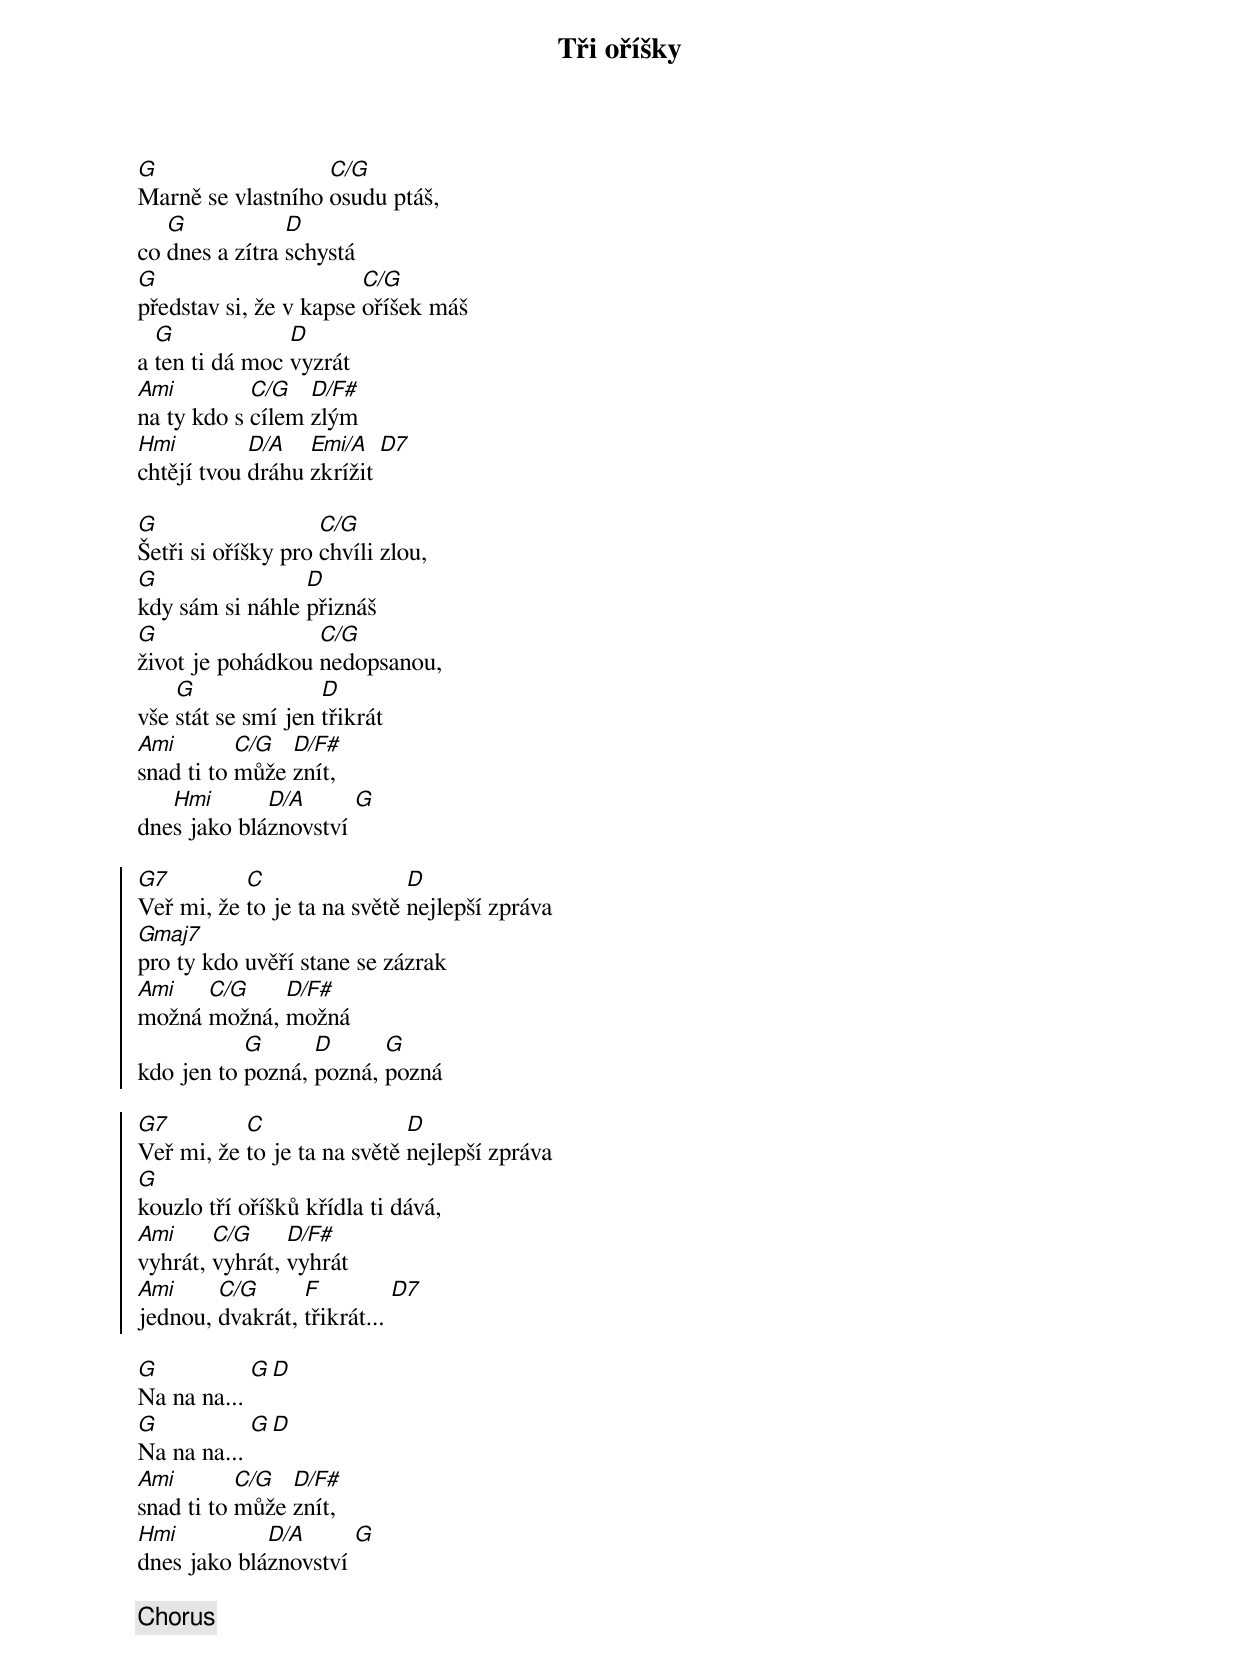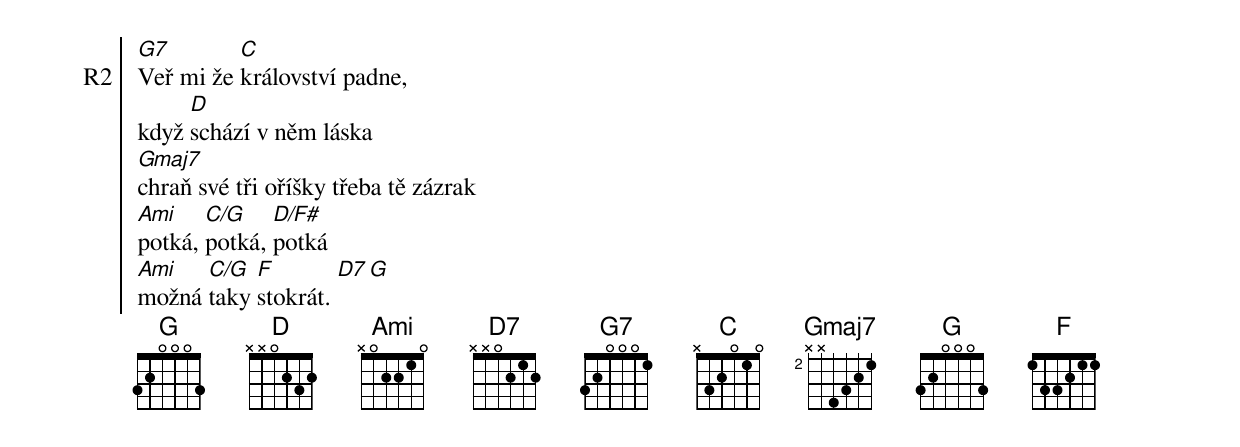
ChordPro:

{title: Tři oříšky}
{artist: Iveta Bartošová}
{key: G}
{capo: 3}
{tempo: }
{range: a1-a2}
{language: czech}
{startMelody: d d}
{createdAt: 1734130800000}
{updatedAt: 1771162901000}
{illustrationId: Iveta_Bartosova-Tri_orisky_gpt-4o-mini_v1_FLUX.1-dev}
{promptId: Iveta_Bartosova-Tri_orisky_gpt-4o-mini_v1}

{start_of_verse}
[G]Marně se vlastního [C/G]osudu ptáš,
co [G]dnes a zítra [D]schystá
[G]představ si, že v kapse [C/G]oříšek máš
a [G]ten ti dá moc [D]vyzrát
[Ami]na ty kdo s [C/G]cílem [D/F#]zlým
[Hmi]chtějí tvou [D/A]dráhu [Emi/A]zkrížit [D7]

[G]Šetři si oříšky pro [C/G]chvíli zlou,
[G]kdy sám si náhle [D]přiznáš
[G]život je pohádkou [C/G]nedopsanou,
vše [G]stát se smí jen [D]třikrát
[Ami]snad ti to [C/G]může [D/F#]znít,
dne[Hmi]s jako blá[D/A]znovství [G]
{end_of_verse}

{start_of_chorus}
[G7]Veř mi, že [C]to je ta na světě [D]nejlepší zpráva
[Gmaj7]pro ty kdo uvěří stane se zázrak
[Ami]možná [C/G]možná, [D/F#]možná
kdo jen to [G]pozná, [D]pozná, [G]pozná

[G7]Veř mi, že [C]to je ta na světě [D]nejlepší zpráva
[Gmaj]kouzlo tří oříšků křídla ti dává,
[Ami]vyhrát, [C/G]vyhrát, [D/F#]vyhrát
[Ami]jednou, [C/G]dvakrát, [F]třikrát... [D7]
{end_of_chorus}

{start_of_verse}
[G]Na na na... [G][D]
[G]Na na na... [G][D]
[Ami]snad ti to [C/G]může [D/F#]znít,
[Hmi]dnes jako blá[D/A]znovství [G]
{end_of_verse}

{chorus}

{start_of_chorus: R2}
[G7]Veř mi že [C]království padne,
když [D]schází v něm láska
[Gmaj7]chraň své tři oříšky třeba tě zázrak
[Ami]potká, [C/G]potká, [D/F#]potká
[Ami]možná [C/G]taky [F]stokrát. [D7][G]
{end_of_chorus}
